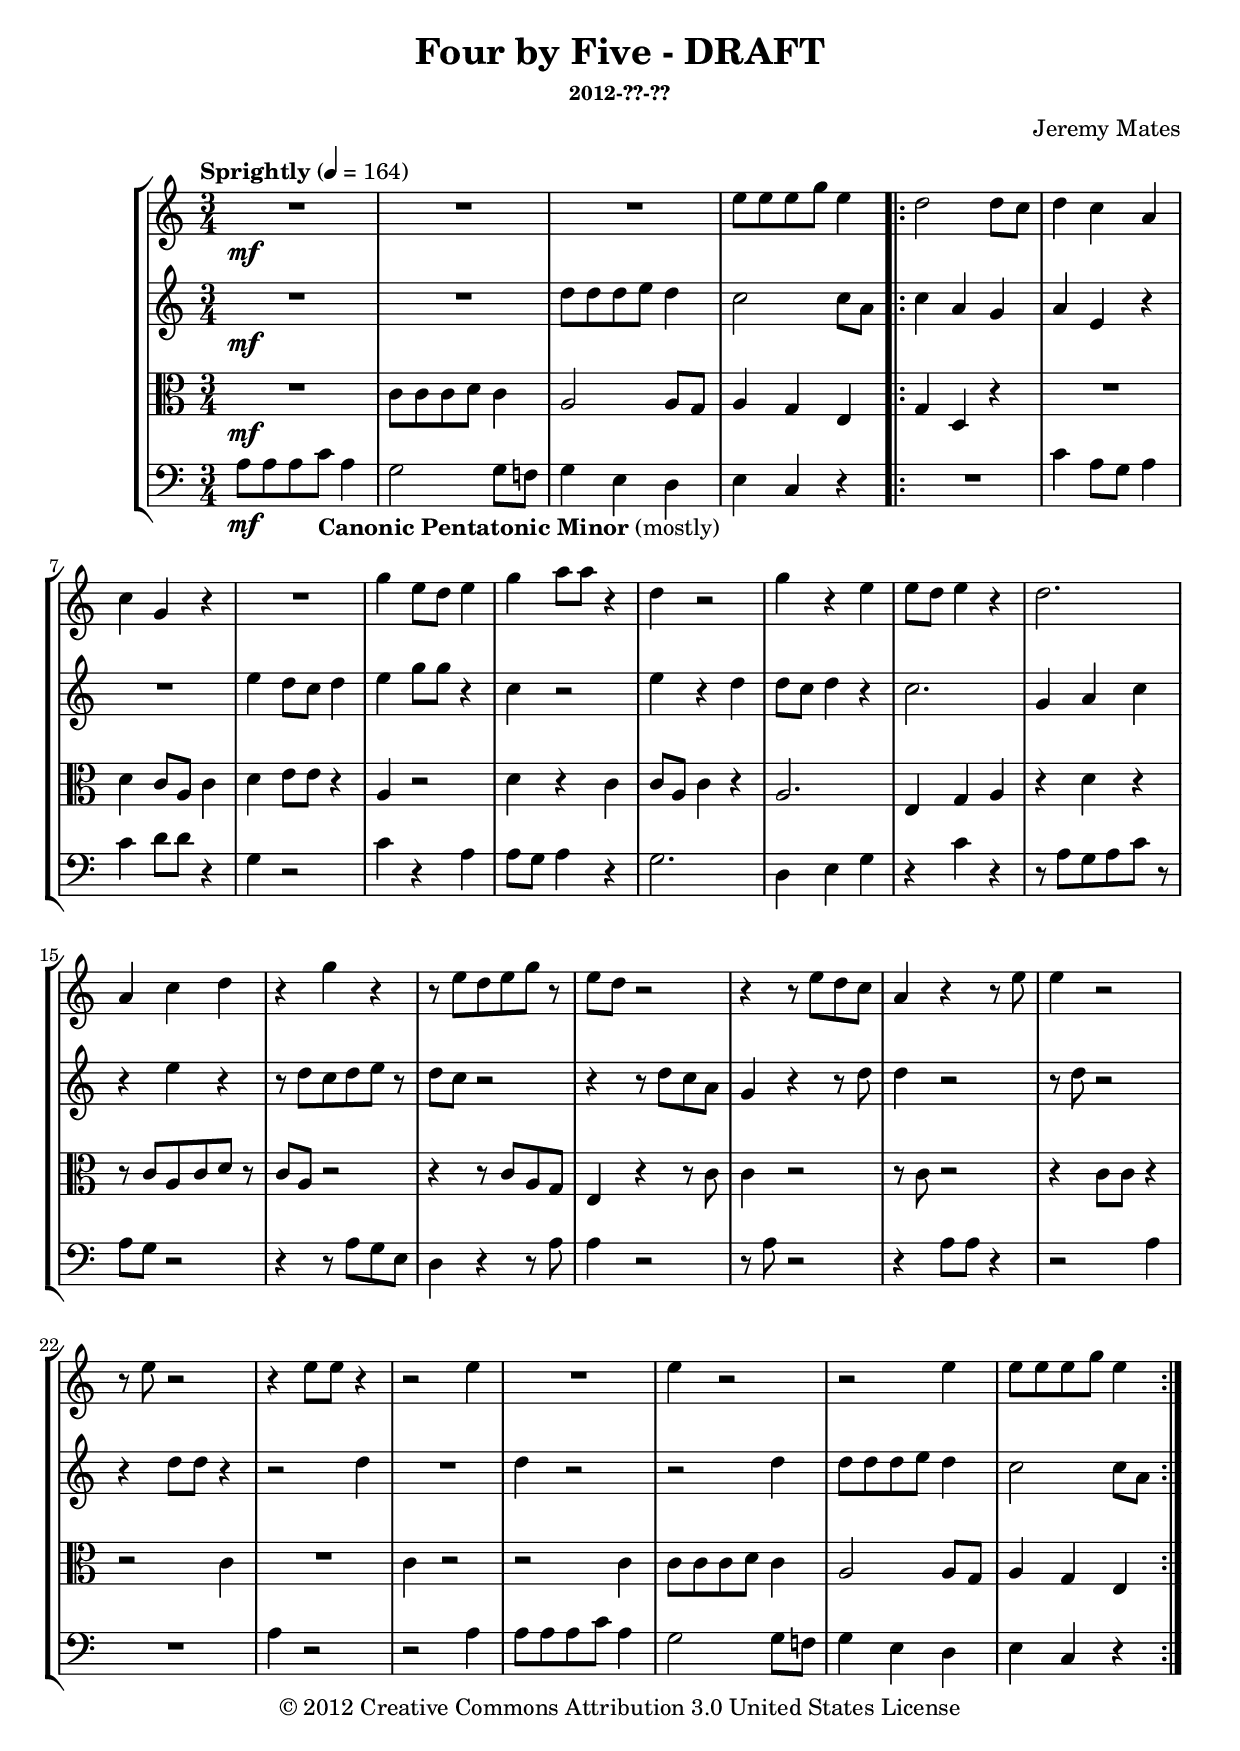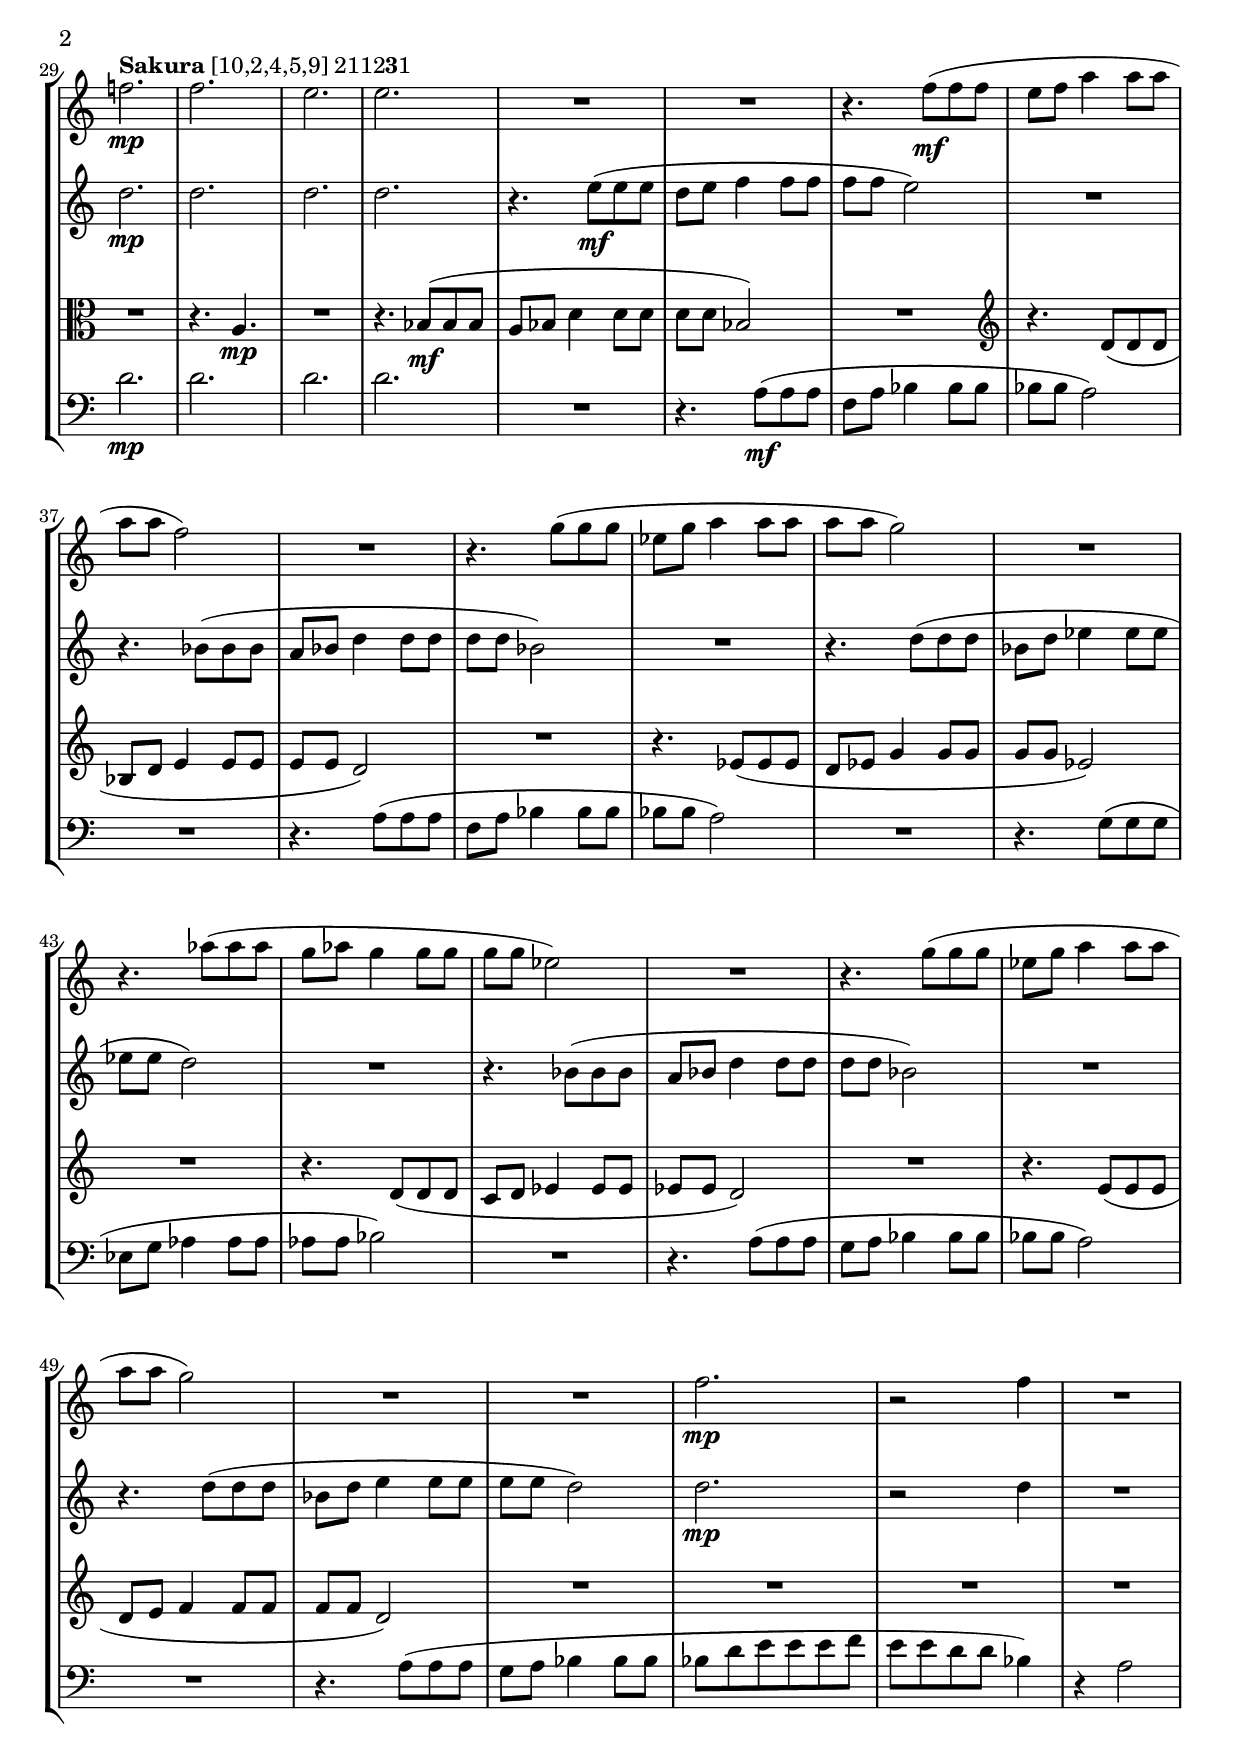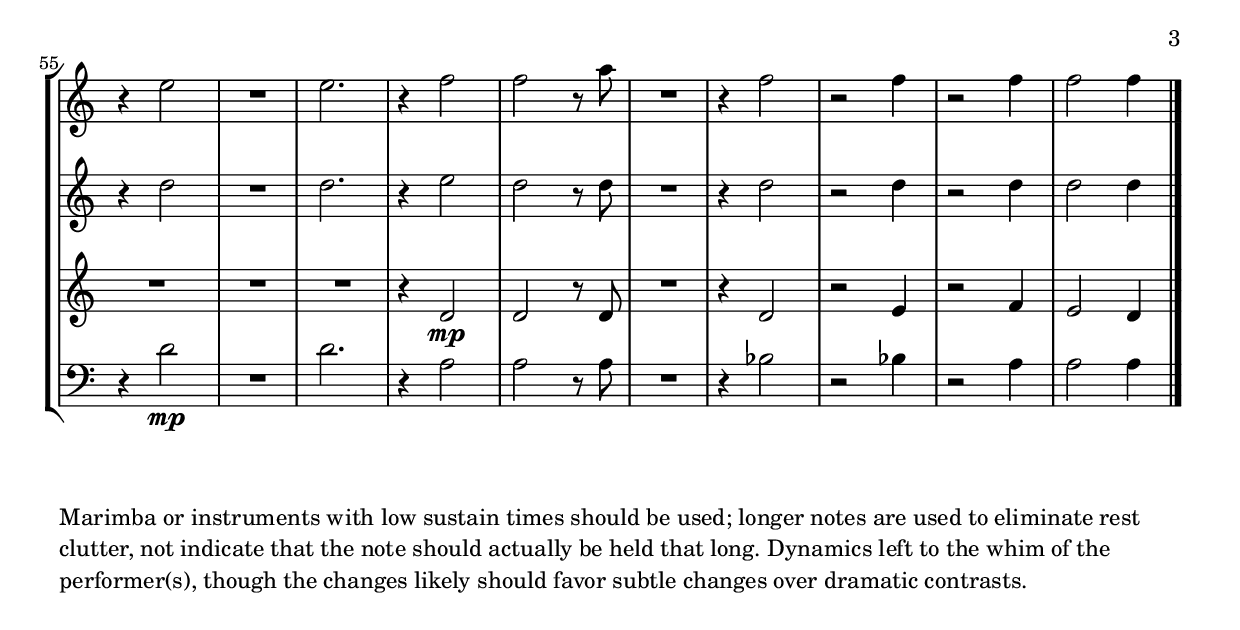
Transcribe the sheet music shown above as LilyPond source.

% LilyPond engraving system - http://www.lilypond.org/
%
% Started as canon practice, evolved from there.

\version "2.16.0"
\include "articulate.ly"

\header {
  title       = "Four by Five - DRAFT"
  composer    = "Jeremy Mates"
  subsubtitle = "2012-??-??"
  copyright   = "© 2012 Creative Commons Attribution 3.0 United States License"
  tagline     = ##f
}

keytempoetc = {
  \time 3/4
  \tempo "Sprightly" 4=164
  \key a \minor
}

%%%%%%%%%%%%%%%%%%%%%%%%%%%%%%     SOPRANO     %%%%%%%%%%%%%%%%%%%%%%%%%%%%%%

sopranoone = \relative e'' {
  R2.\mf
  R2.
  R2.
  e8 e e g e4 |

  \repeat volta 2 {
    d2 d8 c
    d4 c a
    c4 g r
    R2. |

    g'4 e8 d e4
    g4 a8 a r4
    d,4 r2
    g4 r e |

    e8 d e4 r
    d2.
    a4 c4 d
    r4 g4 r4 |

    r8 e d e g r
    e8 d r2
    r4 r8 e8 d c
    a4 r4 r8 e'8 |

    e4 r2
    r8 e r2
    r4 e8 e r4
    r2 e4 |

    R2.
    e4 r2
    r2 e4
    e8 e e g e4 |
  }
}

sopranotwo = \relative e'' {
  f!2.\mp^\markup{ \concat { \bold{Sakura} " [10,2,4,5,9] 2112" \bold {3} "1" }  }
  f2.
  e2.
  e2. |

  R2.
  R2.
  r4. f8(\mf f f
  e8 f a4 a8 a |

  a8 a f2)
  R2.
  r4. g8( g g
  ees8 g a4 a8 a |

  a8 a g2)
  R2.
  r4. aes8( aes aes
  g8 aes g4 g8 g |

  g8 g ees2)
  R2.
  r4. g8( g g
  ees8 g a4 a8 a |

  a8 a g2)
  R2.
  R2.
  f2.\mp |

  r2 f4
  R2.
  r4 e2
  R2.

  e2.
  r4 f2
  f2 r8 a
  R2.
  r4 f2
  r2 f4
  r2 f4
  f2 f4
}

%%%%%%%%%%%%%%%%%%%%%%%%%%%%%%      ALTO       %%%%%%%%%%%%%%%%%%%%%%%%%%%%%%

altoone = \relative d'' {
  R2.\mf
  R2.
  d8 d d e d4
  c2 c8 a

  \repeat volta 2 {
    c4 a g
    a4 e r
    R2.
    e'4 d8 c d4 |

    e4 g8 g r4
    c,4 r2
    e4 r d
    d8 c d4 r |

    c2.
    g4 a4 c
    r4 e4 r4
    r8 d c d e r |

    d8 c r2
    r4 r8 d8 c a
    g4 r4 r8 d'8
    d4 r2 |

    r8 d r2
    r4 d8 d r4
    r2 d4
    R2. |

    d4 r2
    r2 d4
    d8 d d e d4
    c2 c8 a |
  }
}

altotwo = \relative d'' {
  d2.\mp
  d2.
  d2.
  d2. |

  r4. e8(\mf e e
  d8 e f4 f8 f
  f8 f e2)
  R2. |

  r4. bes8( bes bes
  a8 bes d4 d8 d
  d8 d bes2)
  R2. |

  r4. d8( d d
  bes8 d ees4 ees8 ees
  ees8 ees d2)
  R2. |

  r4. bes8( bes bes
  a8 bes d4 d8 d
  d8 d bes2)
  R2. |

  r4. d8( d d
  bes8 d e4 e8 e
  e8 e d2)
  d2.\mp |

  r2 d4
  R2.
  r4 d2
  R2.

  d2.
  r4 e2
  d2 r8 d
  R2.
  r4 d2
  r2 d4
  r2 d4
  d2 d4
}

%%%%%%%%%%%%%%%%%%%%%%%%%%%%%%      TENOR      %%%%%%%%%%%%%%%%%%%%%%%%%%%%%%

tenorone = \relative c' {
  R2.\mf
  c8 c c d c4
  a2 a8 g
  a4 g e |

  \repeat volta 2 {
    g4 d r
    R2.
    d'4 c8 a c4
    d4 e8 e r4 |

    a,4 r2
    d4 r c
    c8 a c4 r
    a2. |

    e4 g4 a
    r4 d4 r4
    r8 c a c d r
    c8 a r2 |

    r4 r8 c8 a g
    e4 r4 r8 c'8
    c4 r2
    r8 c r2 |

    r4 c8 c r4
    r2 c4
    R2.
    c4 r2 |

    r2 c4
    c8 c c d c4
    a2 a8 g
    a4 g e |
  }
}

tenortwo = \relative a {
  R2.
  r4. a4.\mp
  R2.
  r4. bes8(\mf bes bes |

  a8 bes d4 d8 d
  d8 d bes2)
  R2.
 \clef treble
  r4. d8( d d |

  bes8 d e4 e8 e
  e8 e d2)
  R2.
  r4. ees8( ees ees |

  d8 ees g4 g8 g
  g8 g ees2)
  R2.
  r4. d8( d d |

  c8 d ees4 ees8 ees
  ees8 ees d2)
  R2.
  r4. e8( e e |

  d8 e f4 f8 f
  f8 f d2)
  R2.
  R2. |

  R2.
  R2.
  R2.
  R2. |

  R2.
  r4 d2\mp
  d2 r8 d
  R2.
  r4 d2
  r2 e4
  r2 f4
  e2 d4
}

%%%%%%%%%%%%%%%%%%%%%%%%%%%%%%      BASS       %%%%%%%%%%%%%%%%%%%%%%%%%%%%%%

bassone = \relative a {
  a8\mf a a
   c_\markup{ \concat { \bold { "Canonic Pentatonic Minor " } "(mostly)" } }
   a4
  g2 g8 f!
  g4 e d
  e4 c r |

  \repeat volta 2 {
    R2.
    c'4 a8 g a4
    c4 d8 d r4
    g,4 r2 |

    c4 r a
    a8 g a4 r
    g2.
    d4 e4 g |

    r4 c4 r4
    r8 a g a c r
    a8 g r2
    r4 r8 a8 g e |

    d4 r4 r8 a'8
    a4 r2
    r8 a r2
    r4 a8 a r4 |

    r2 a4
    R2.
    a4 r2
    r2 a4 |

    a8 a a c a4
    g2 g8 f!
    g4 e d
    e4 c r |
  }
}

basstwo = \relative d' {
  d2.\mp
  d2.
  d2.
  d2. |

  R2.
  r4. a8(\mf a a
  f8 a bes4 bes8 bes
  bes8 bes a2) |

  R2.
  r4. a8( a a
  f8 a bes4 bes8 bes
  bes8 bes a2) |

  R2.
  r4. g8( g g
  ees8 g aes4 aes8 aes
  aes aes bes2) |

  R2.
  r4. a8( a a
  g8 a bes4 bes8 bes
  bes8 bes a2) |

  R2.
  r4. a8( a a
  g8 a bes4 bes8 bes
  bes8 d e e e f |

  e8 e d d bes4)
  r4 a2
  r4 d2\mp
  R2.

  d2.
  r4 a2
  a2 r8 a
  R2.
  r4 bes2
  r2 bes4
  r2 a4
  a2 a4
}

%%%%%%%%%%%%%%%%%%%%%%%%%%%%%%     voices      %%%%%%%%%%%%%%%%%%%%%%%%%%%%%%

soprano = {
  \set Staff.midiInstrument = #"marimba"

  \keytempoetc
  \clef treble

  \sopranoone
  \break
  \sopranotwo

  \bar "|."
}

alto = {
  \set Staff.midiInstrument = #"marimba"

  \keytempoetc
  \clef treble

  \altoone
  \break
  \altotwo

  \bar "|."
}

tenor = {
  \set Staff.midiInstrument = #"marimba"

  \keytempoetc
  \clef alto

  \tenorone
  \break
  \tenortwo

  \bar "|."
}

bass = {
  \set Staff.midiInstrument = #"marimba"

  \keytempoetc
  \clef bass

  \bassone
  \break
  \basstwo

  \bar "|."
}

%                                                                           %
%%%%%%%%%%%%%%%%%%%%%%%%%%%%%%%     misc.     %%%%%%%%%%%%%%%%%%%%%%%%%%%%%%%
%                                                                           %

theblackdots = {
  <<
    \new StaffGroup <<
%     \override Score.BarNumber #'break-visibility = #'#(#t #t #t)
%     \set Score.barNumberVisibility = #(every-nth-bar-number-visible 4)

      \new Staff = "soprano" \soprano
      \new Staff = "alto" \alto
      \new Staff = "tenor" \tenor
      \new Staff = "bass" \bass
    >>
  >>
}

themusic = {
  <<
    \new PianoStaff <<
      \set Score.midiChannelMapping = #'instrument

      \new Staff = "soprano" \soprano
      \new Staff = "alto" \alto
      \new Staff = "tenor" \tenor
      \new Staff = "bass" \bass
    >>
  >>
}

\score {
  \theblackdots
  \layout { }
}
\score {
  \unfoldRepeats \articulate { \themusic }
  \midi {
    \context {
      \Score midiMinimumVolume = #0.3 midiMaximumVolume = #0.9
    }
  }
}

\markup { \wordwrap {
Marimba or instruments with low sustain times should be used; longer notes are used to eliminate rest clutter, not indicate that the note should actually be held that long. Dynamics left to the whim of the performer(s), though the changes likely should favor subtle changes over dramatic contrasts.
} }

